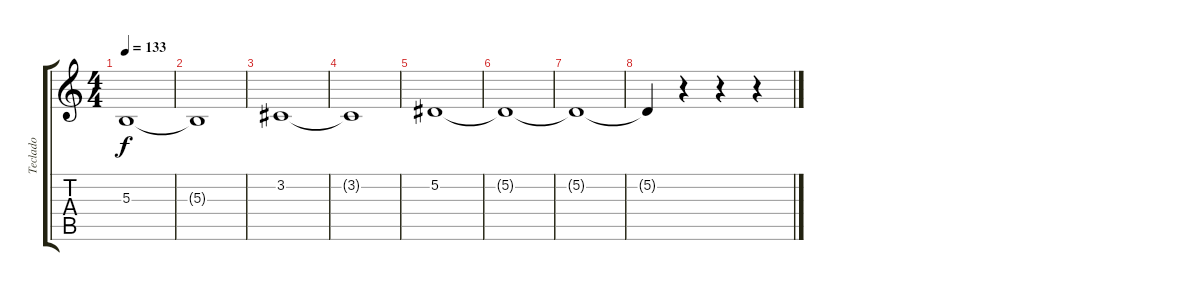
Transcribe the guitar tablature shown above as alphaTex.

\track ("Teclado" "Teclado") {instrument stringensemble2}
\staff {score tabs}
\tuning (Eb4 Bb3 Gb3 Db3 Ab2 Eb2) {hide}
\ts (4 4)
\tempo 133
\clef g2
\ks c
5.3.1{dy f} |
5.3{t}.1 |
3.2.1 |
3.2{t}.1 |
5.2.1 |
5.2{t}.1 |
5.2{t}.1 |
5.2{t}.4 r.4 r.4 r.4
